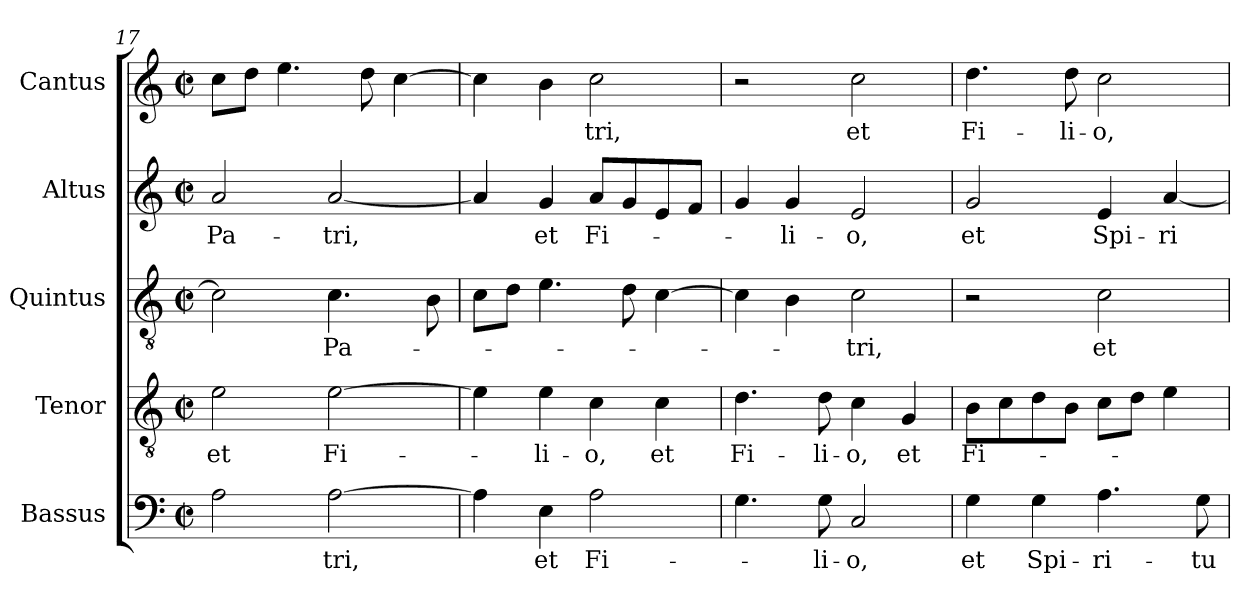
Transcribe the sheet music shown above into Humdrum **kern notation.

**kern	**text	**kern	**text	**kern	**text	**kern	**text	**kern	**text
*part5	*part5	*part4	*part4	*part3	*part3	*part2	*part2	*part1	*part1
*staff5	*staff5	*staff4	*staff4	*staff3	*staff3	*staff2	*staff2	*staff1	*staff1
*I"Bassus	*	*I"Tenor	*	*I"Quintus	*	*I"Altus	*	*I"Cantus	*
*I'B.	*	*I'T.	*	*I'Q.	*	*I'A.	*	*I'C.	*
*clefF4	*	*clefGv2	*	*clefGv2	*	*clefG2	*	*clefG2	*
*	*	*ITrd7c12	*	*ITrd7c12	*	*	*	*	*
*k[]	*	*k[]	*	*k[]	*	*k[]	*	*k[]	*
*C:	*	*C:	*	*C:	*	*C:	*	*C:	*
*M2/2	*	*M2/2	*	*M2/2	*	*M2/2	*	*M2/2	*
*met(c|)	*	*met(c|)	*	*met(c|)	*	*met(c|)	*	*met(c|)	*
=17	=17	=17	=17	=17	=17	=17	=17	=17	=17
!	!	!	!LO:LY:b:color=#000000	!	!	!	!	!	!
!	!	!	!	!	!	!	!LO:LY:b:color=#000000	!	!
2Ai\	.	2Ei\	et	2Ci\]	.	2ai/	Pa-	8cci\L	.
.	.	.	.	.	.	.	.	8ddi\J	.
.	.	.	.	.	.	.	.	4.eei\	.
!	!LO:LY:b:color=#000000	!	!	!	!	!	!	!	!
!	!	!	!LO:LY:b:color=#000000	!	!	!	!	!	!
!	!	!	!	!	!LO:LY:b:color=#000000	!	!	!	!
!	!	!	!	!	!	!	!LO:LY:b:color=#000000	!	!
[>2Ai\	-tri,	[>2Ei\	Fi-	4.Ci\	Pa-	[<2ai/	-tri,	.	.
.	.	.	.	.	.	.	.	8ddi\	.
.	.	.	.	.	.	.	.	[>4cci\	.
.	.	.	.	8BBi\	.	.	.	.	.
=18	=18	=18	=18	=18	=18	=18	=18	=18	=18
4Ai\]	.	4Ei\]	.	8Ci\L	.	4ai/]	.	4cci\]	.
.	.	.	.	8Di\J	.	.	.	.	.
!	!LO:LY:b:color=#000000	!	!	!	!	!	!	!	!
!	!	!	!LO:LY:b:color=#000000	!	!	!	!	!	!
!	!	!	!	!	!	!	!LO:LY:b:color=#000000	!	!
4Ei\	et	4Ei\	-li-	4.Ei\	.	4gi/	et	4bi\	.
!	!LO:LY:b:color=#000000	!	!	!	!	!	!	!	!
!	!	!	!LO:LY:b:color=#000000	!	!	!	!	!	!
!	!	!	!	!	!	!	!LO:LY:b:color=#000000	!	!
!	!	!	!	!	!	!	!	!	!LO:LY:b:color=#000000
2Ai\	Fi-	4Ci\	-o,	.	.	8ai/L	Fi-	2cci\	-tri,
.	.	.	.	8Di\	.	8gi/	.	.	.
!	!	!	!LO:LY:b:color=#000000	!	!	!	!	!	!
.	.	4Ci\	et	[>4Ci\	.	8ei/	.	.	.
.	.	.	.	.	.	8fi/J	.	.	.
=19	=19	=19	=19	=19	=19	=19	=19	=19	=19
!	!	!	!LO:LY:b:color=#000000	!	!	!	!	!	!
4.Gi\	.	4.Di\	Fi-	4Ci\]	.	4gi/	.	2r	.
!	!	!	!	!	!	!	!LO:LY:b:color=#000000	!	!
.	.	.	.	4BBi\	.	4gi/	-li-	.	.
!	!LO:LY:b:color=#000000	!	!	!	!	!	!	!	!
!	!	!	!LO:LY:b:color=#000000	!	!	!	!	!	!
8Gi\	-li-	8Di\	-li-	.	.	.	.	.	.
!	!LO:LY:b:color=#000000	!	!	!	!	!	!	!	!
!	!	!	!LO:LY:b:color=#000000	!	!	!	!	!	!
!	!	!	!	!	!LO:LY:b:color=#000000	!	!	!	!
!	!	!	!	!	!	!	!LO:LY:b:color=#000000	!	!
!	!	!	!	!	!	!	!	!	!LO:LY:b:color=#000000
2Ci/	-o,	4Ci\	-o,	2Ci\	-tri,	2ei/	-o,	2cci\	et
!	!	!	!LO:LY:b:color=#000000	!	!	!	!	!	!
.	.	4GGi/	et	.	.	.	.	.	.
!!LO:LB:g=z
=20	=20	=20	=20	=20	=20	=20	=20	=20	=20
!	!LO:LY:b:color=#000000	!	!	!	!	!	!	!	!
!	!	!	!LO:LY:b:color=#000000	!	!	!	!	!	!
!	!	!	!	!	!	!	!LO:LY:b:color=#000000	!	!
!	!	!	!	!	!	!	!	!	!LO:LY:b:color=#000000
4Gi\	et	8BBi\L	Fi-	2r	.	2gi/	et	4.ddi\	Fi-
.	.	8Ci\	.	.	.	.	.	.	.
!	!LO:LY:b:color=#000000	!	!	!	!	!	!	!	!
4Gi\	Spi-	8Di\	.	.	.	.	.	.	.
!	!	!	!	!	!	!	!	!	!LO:LY:b:color=#000000
.	.	8BBi\J	.	.	.	.	.	8ddi\	-li-
!	!LO:LY:b:color=#000000	!	!	!	!	!	!	!	!
!	!	!	!	!	!LO:LY:b:color=#000000	!	!	!	!
!	!	!	!	!	!	!	!LO:LY:b:color=#000000	!	!
!	!	!	!	!	!	!	!	!	!LO:LY:b:color=#000000
4.Ai\	-ri-	8Ci\L	.	2Ci\	et	4ei/	Spi-	2cci\	-o,
.	.	8Di\J	.	.	.	.	.	.	.
!	!	!	!	!	!	!	!LO:LY:b:color=#000000	!	!
.	.	4Ei\	.	.	.	[<4ai/	-ri-	.	.
!	!LO:LY:b:color=#000000	!	!	!	!	!	!	!	!
8Gi\	-tu-	.	.	.	.	.	.	.	.
=	=	=	=	=	=	=	=	=	=
*-	*-	*-	*-	*-	*-	*-	*-	*-	*-
